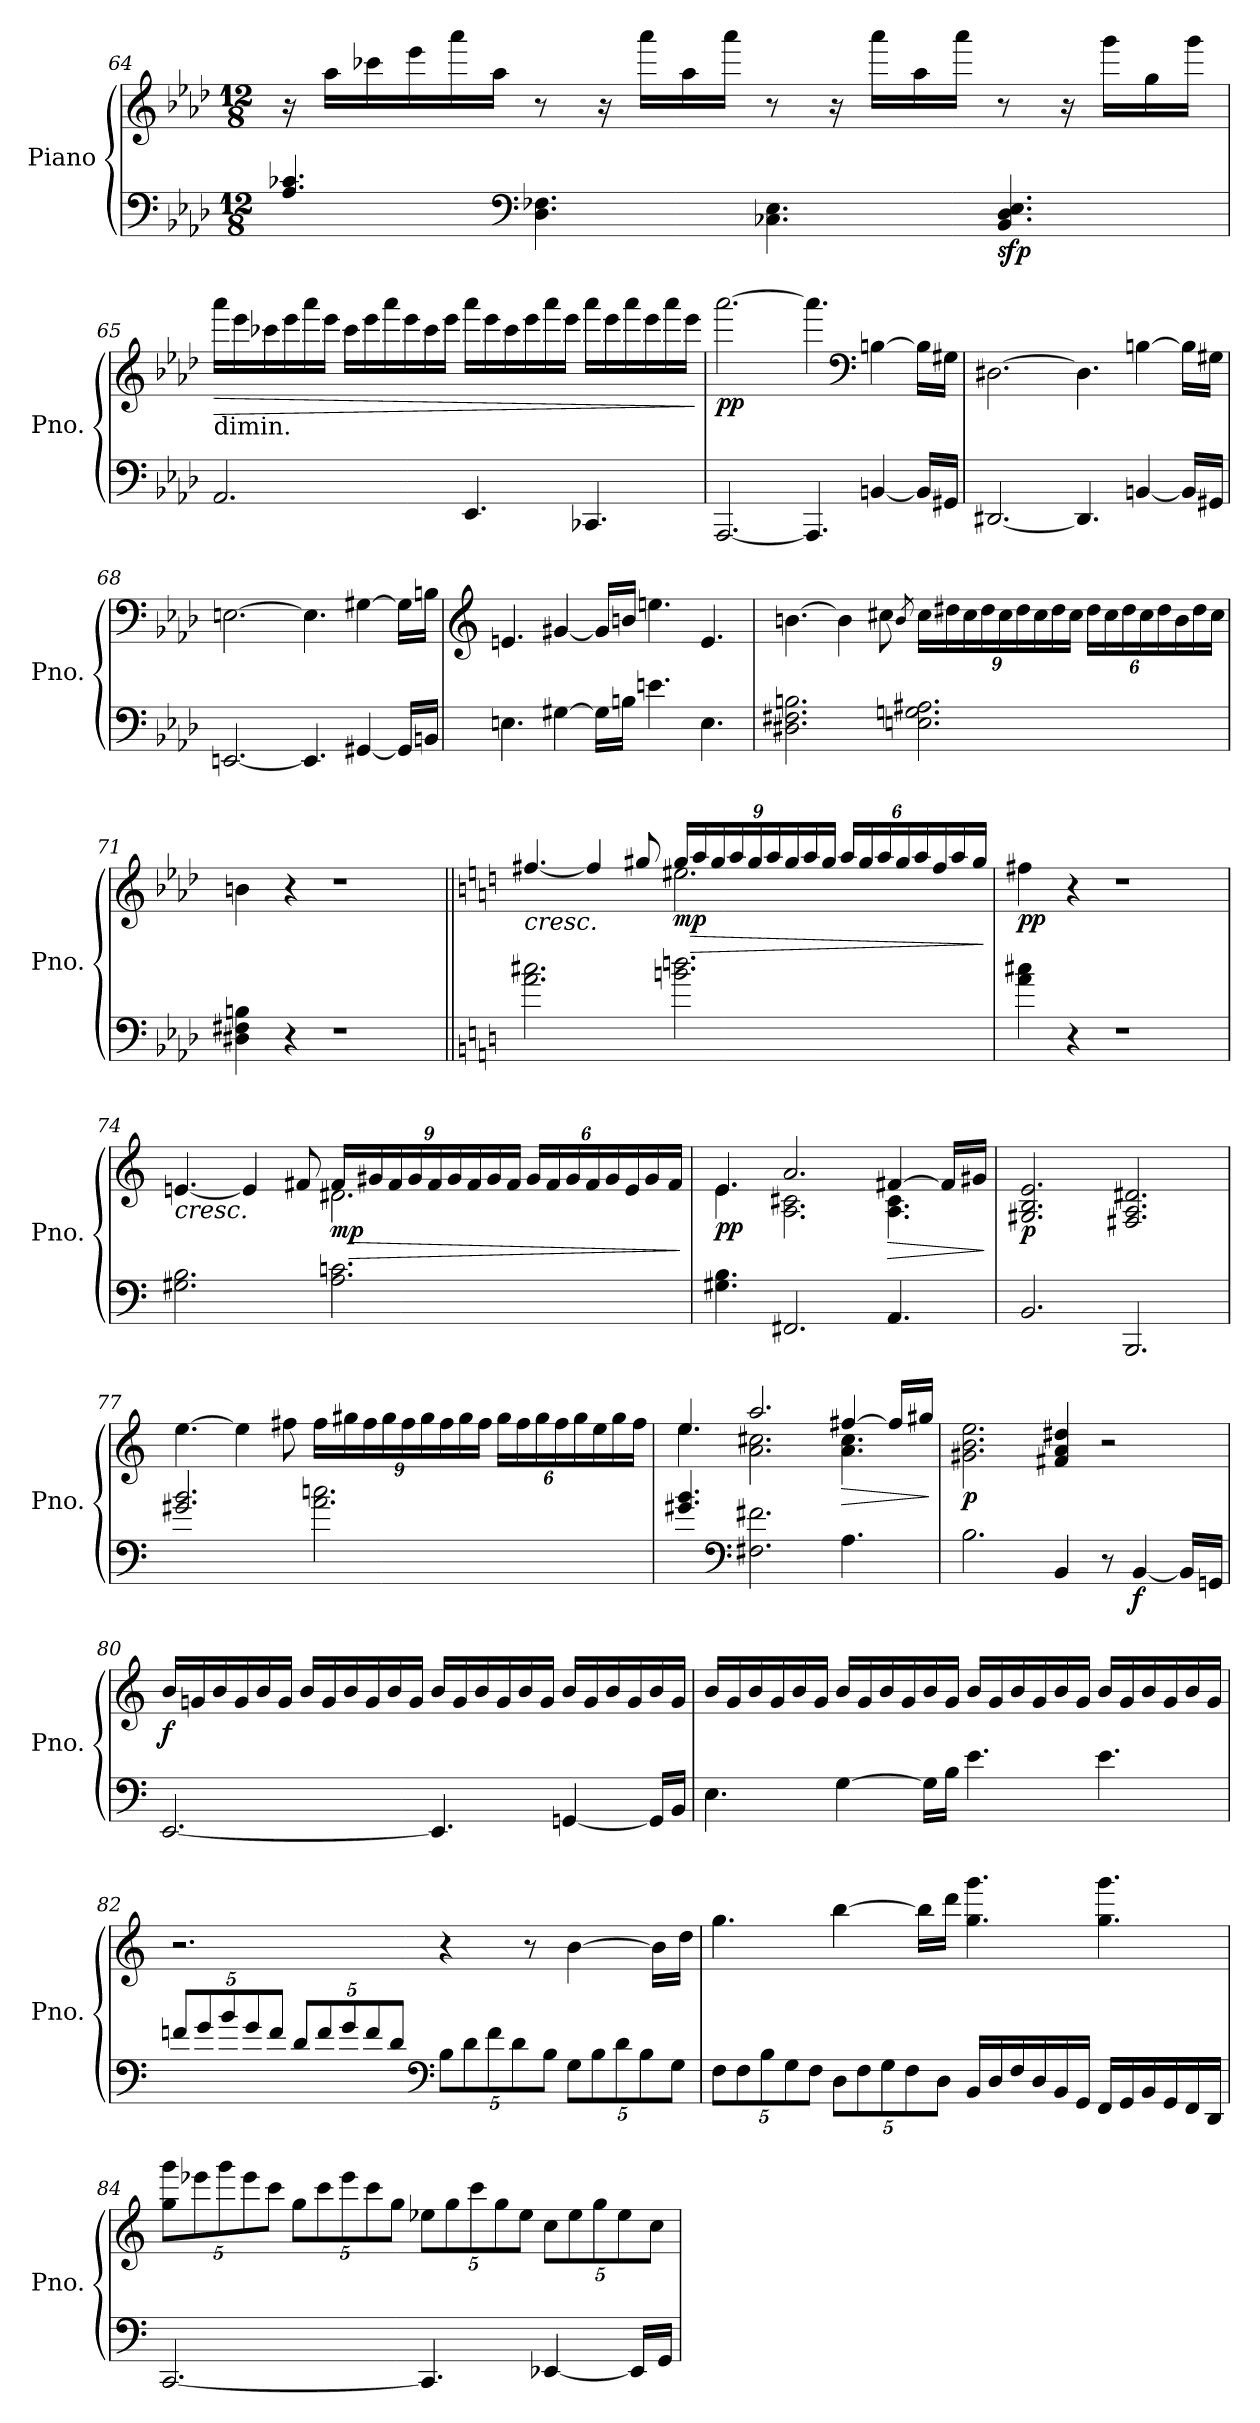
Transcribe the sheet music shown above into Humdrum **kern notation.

**kern	**kern	**dynam
*part1	*part1	*part1
*staff2	*staff1	*staff1/2
*I"Piano	*	*
*I'Pno.	*	*
!!LO:PB:g=z
*clefF4	*clefG2	*
*k[b-e-a-d-]	*k[b-e-a-d-]	*
*M12/8	*M12/8	*
=64	=64	=64
4.A-/ 4.c-X/	16r	.
.	16aa-\LL	.
.	16ccc-X\	.
.	16eee-\	.
.	16aaa-\	.
.	16aa-\JJ	.
*clefF4	*	*
4.D-\ 4.F-X\	8r	.
.	16r	.
.	16aaa-\LL	.
.	16aa-\	.
.	16aaa-\JJ	.
4.C-X\ 4.E-\	8r	.
.	16r	.
.	16aaa-\LL	.
.	16aa-\	.
.	16aaa-\JJ	.
!	!	!LO:DY:b=2
4.BB-/ 4.D-/ 4.E-/	8r	sfp
.	16r	.
.	16ggg\LL	.
.	16gg\	.
.	16ggg\JJ	.
!!LO:LB:g=z
=65	=65	=65
!	!LO:TX:b:t=dimin.	!
!	!	!LO:HP:b
2.AA-/	16aaa-\LL	>
.	16eee-\	.
.	16ccc-X\	.
.	16eee-\	.
.	16aaa-\	.
.	16eee-\JJ	.
.	16ccc-\LL	.
.	16eee-\	.
.	16aaa-\	.
.	16eee-\	.
.	16ccc-\	.
.	16eee-\JJ	.
4.EE-/	16aaa-\LL	.
.	16eee-\	.
.	16ccc-\	.
.	16eee-\	.
.	16aaa-\	.
.	16eee-\JJ	.
4.CC-X/	16aaa-\LL	.
.	16eee-\	.
.	16aaa-\	.
.	16eee-\	.
.	16aaa-\	.
.	16eee-\JJ	.
.	.	]
=66	=66	=66
!	!	!LO:DY:b
[2.AAA-/	[2.aaa-\	pp
4.AAA-/]	4.aaa-\]	.
*	*clefF4	*
[4BBn/	[4Bn\	.
16BB/LL]	16B\LL]	.
16GG#X/JJ	16G#X\JJ	.
!!LO:LB:g=z
=67	=67	=67
[2.DD#X/	[2.D#X\	.
4.DD#/]	4.D#\]	.
[4BBn/	[4Bn\	.
16BB/LL]	16B\LL]	.
16GG#X/JJ	16G#X\JJ	.
=68	=68	=68
[2.EEn/	[2.En\	.
4.EE/]	4.E\]	.
[4GG#X/	[4G#X\	.
16GG#/LL]	16G#\LL]	.
16BBn/JJ	16Bn\JJ	.
=69	=69	=69
*	*clefG2	*
4.En\	4.en/	.
[4G#X\	[4g#X/	.
16G#\LL]	16g#/LL]	.
16Bn\JJ	16bn/JJ	.
4.en\	4.een\	.
4.E\	4.e/	.
!!LO:LB:g=z
=70	=70	=70
2.D#X\ 2.F#X\ 2.Bn\	[4.bn\	.
.	4b\]	.
.	8cc#X\	.
.	8qb/	.
*	*Xbrackettup	*
2.En\ 2.Gn\ 2.A#X\	24cc#\LL	.
.	24dd#X\	.
.	24cc#\	.
.	24dd#\	.
.	24cc#\	.
.	24dd#\	.
.	24cc#\	.
.	24dd#\	.
.	24cc#\JJ	.
.	24dd#\LL	.
.	24cc#\	.
.	24dd#\	.
.	24cc#\	.
.	24dd#\	.
.	24b\	.
.	16dd#\	.
.	16cc#\JJ	.
=71	=71	=71
4D#X\ 4F#X\ 4Bn\	4bn\	.
4r	4r	.
1r	1r	.
!!LO:LB:g=z
=72||	=72||	=72||
*k[]	*k[]	*
!	!	!LO:HP:b
*	*^	*
2.a\ 2.cc#X\	[4.ff#X/	2.ryy	<
.	4ff#/]	.	.
.	8gg#X/	.	.
!	!	!	!LO:DY:b
2.bn\ 2.ddn\	24gg#/LL	2.ee#X\	mp
!	!	!	!LO:HP:n=1:b
.	24aa/	.	[ >
.	24gg#/	.	.
.	24aa/	.	.
.	24gg#/	.	.
.	24aa/	.	.
.	24gg#/	.	.
.	24aa/	.	.
.	24gg#/JJ	.	.
.	24aa/LL	.	.
.	24gg#/	.	.
.	24aa/	.	.
.	24gg#/	.	.
.	24aa/	.	.
.	24ff#/	.	.
.	16aa/	.	.
.	16gg#/JJ	.	.
*	*v	*v	*
.	.	]
=73	=73	=73
!	!	!LO:DY:b
4a\ 4cc#X\	4ff#X\	pp
4r	4r	.
1r	1r	.
!!LO:LB:g=z
=74	=74	=74
!	!	!LO:HP:b
*	*^	*
2.G#X\ 2.B\	[4.en/	2.ryy	<
.	4e/]	.	.
.	8f#X/	.	.
!	!	!	!LO:DY:b
2.A\ 2.cn\	24f#/LL	2.d#X\	mp
!	!	!	!LO:HP:n=1:b
.	24g#X/	.	[ >
.	24f#/	.	.
.	24g#/	.	.
.	24f#/	.	.
.	24g#/	.	.
.	24f#/	.	.
.	24g#/	.	.
.	24f#/JJ	.	.
.	24g#/LL	.	.
.	24f#/	.	.
.	24g#/	.	.
.	24f#/	.	.
.	24g#/	.	.
.	24e/	.	.
.	16g#/	.	.
.	16f#/JJ	.	.
*	*v	*v	*
.	.	]
=75	=75	=75
*	*^	*
!	!	!	!LO:DY:b
4.G#X\ 4.B\	4.e/	4.e\	pp
!	!	!	!LO:DY:b
!	!	!	!LO:DY:n=1:b
2.FF#X/	2.a/	2.A\ 2.c#X\	mf sf
!	!	!	!LO:HP:b
4.AA/	[4f#X/	4.A\ 4.c#\	>
.	16f#/LL]	.	.
.	16g#X/JJ	.	.
*	*v	*v	*
.	.	]
=76	=76	=76
!	!	!LO:DY:b
2.BB/	2.G#X/ 2.B/ 2.e/	p
2.BBB/	2.F#X/ 2.A/ 2.d#X/	.
!!LO:PB:g=z
=77	=77	=77
2.g#X/ 2.b/	[4.ee\	.
.	4ee\]	.
.	8ff#X\	.
2.a\ 2.ccn\	24ff#\LL	.
.	24gg#X\	.
.	24ff#\	.
.	24gg#\	.
.	24ff#\	.
.	24gg#\	.
.	24ff#\	.
.	24gg#\	.
.	24ff#\JJ	.
.	24gg#\LL	.
.	24ff#\	.
.	24gg#\	.
.	24ff#\	.
.	24gg#\	.
.	24ee\	.
.	16gg#\	.
.	16ff#\JJ	.
=78	=78	=78
*	*^	*
4.g#X/ 4.b/	4.ee/	4.ee\	.
*clefF4	*	*	*
!	!	!	!LO:DY:b
!	!	!	!LO:DY:n=1:b
2.F#X\ 2.f#X\	2.aa/	2.a\ 2.cc#X\	sf mf
!	!	!	!LO:HP:b
4.A\	[4ff#X/	4.a\ 4.cc#\	>
.	16ff#/LL]	.	.
.	16gg#X/JJ	.	.
*	*v	*v	*
.	.	]
=79	=79	=79
!	!	!LO:DY:b
2.B\	2.g#X\ 2.b\ 2.ee\	p
4BB/	4f#X/ 4a/ 4dd#X/	.
8r	2r	.
!	!	!LO:DY:b=2
[4BB/	.	f
16BB/LL]	.	.
16GGn/JJ	.	.
!!LO:LB:g=z
=80	=80	=80
!	!	!LO:DY:b
[2.EE/	16b/LL	f
.	16gn/	.
.	16b/	.
.	16g/	.
.	16b/	.
.	16g/JJ	.
.	16b/LL	.
.	16g/	.
.	16b/	.
.	16g/	.
.	16b/	.
.	16g/JJ	.
4.EE/]	16b/LL	.
.	16g/	.
.	16b/	.
.	16g/	.
.	16b/	.
.	16g/JJ	.
[4GGn/	16b/LL	.
.	16g/	.
.	16b/	.
.	16g/	.
16GG/LL]	16b/	.
16BB/JJ	16g/JJ	.
=81	=81	=81
4.E\	16b/LL	.
.	16g/	.
.	16b/	.
.	16g/	.
.	16b/	.
.	16g/JJ	.
[4G\	16b/LL	.
.	16g/	.
.	16b/	.
.	16g/	.
16G\LL]	16b/	.
16B\JJ	16g/JJ	.
4.e\	16b/LL	.
.	16g/	.
.	16b/	.
.	16g/	.
.	16b/	.
.	16g/JJ	.
4.e\	16b/LL	.
.	16g/	.
.	16b/	.
.	16g/	.
.	16b/	.
.	16g/JJ	.
!!LO:LB:g=z
=82	=82	=82
*Xbrackettup	*	*
40%3fn/L	2.r	.
40%3g/	.	.
40%3b/	.	.
40%3g/	.	.
40%3f/J	.	.
40%3d/L	.	.
40%3f/	.	.
40%3g/	.	.
40%3f/	.	.
40%3d/J	.	.
*clefF4	*	*
40%3B\L	4r	.
40%3d\	.	.
40%3f\	.	.
40%3d\	.	.
.	8r	.
40%3B\J	.	.
40%3G\L	[4b\	.
40%3B\	.	.
40%3d\	.	.
40%3B\	.	.
.	16b\LL]	.
40%3G\J	.	.
.	16dd\JJ	.
=83	=83	=83
40%3F\L	4.gg\	.
40%3F\	.	.
40%3B\	.	.
40%3G\	.	.
40%3F\J	.	.
40%3D\L	[4bb\	.
40%3F\	.	.
40%3G\	.	.
40%3F\	.	.
.	16bb\LL]	.
40%3D\J	.	.
.	16ddd\JJ	.
16BB/LL	4.gg\ 4.ggg\	.
16D/	.	.
16F/	.	.
16D/	.	.
16BB/	.	.
16GG/JJ	.	.
16FF/LL	4.gg\ 4.ggg\	.
16GG/	.	.
16BB/	.	.
16GG/	.	.
16FF/	.	.
16DD/JJ	.	.
!!LO:LB:g=z
=84	=84	=84
[2.CC/	40%3gg\ 40%3ggg\L	.
.	40%3eee-X\	.
.	40%3ggg\	.
.	40%3eee-\	.
.	40%3ccc\J	.
.	40%3gg\L	.
.	40%3ccc\	.
.	40%3eee-\	.
.	40%3ccc\	.
.	40%3gg\J	.
4.CC/]	40%3ee-X\L	.
.	40%3gg\	.
.	40%3ccc\	.
.	40%3gg\	.
.	40%3ee-\J	.
[4EE-X/	40%3cc\L	.
.	40%3ee-\	.
.	40%3gg\	.
.	40%3ee-\	.
16EE-/LL]	.	.
.	40%3cc\J	.
16GG/JJ	.	.
=	=	=
*-	*-	*-
